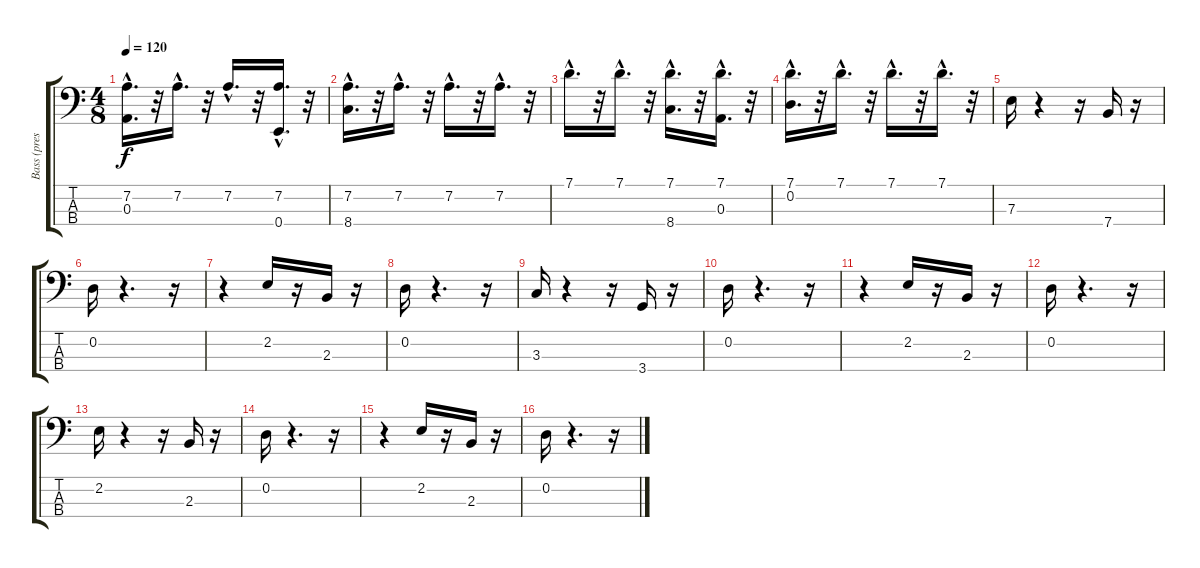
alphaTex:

\track ("Bass (pressure)" "Bass (pres") {instrument fretlessbass}
\staff {score tabs}
\tuning (G2 D2 A1 E1) {hide}
\ts (4 8)
\tempo 120
\clef f4
\ks c
(7.2{hac} 0.3).16{d dy f} r.32 7.2{hac}.16{d} r.32 7.2{hac}.16{d} r.32 (7.2{hac} 0.4).16{d} r.32 |
(7.2{hac} 8.4).16{d} r.32 7.2{hac}.16{d} r.32 7.2{hac}.16{d} r.32 7.2{hac}.16{d} r.32 |
7.1{hac}.16{d} r.32 7.1{hac}.16{d} r.32 (7.1{hac} 8.4).16{d} r.32 (7.1{hac} 0.3).16{d} r.32 |
(7.1{hac} 0.2).16{d} r.32 7.1{hac}.16{d} r.32 7.1{hac}.16{d} r.32 7.1{hac}.16{d} r.32 |
7.3.16 r.4 r.16 7.4.16 r.16 |
0.2.16 r.4{d} r.16 |
r.4 2.2.16 r.16 2.3.16 r.16 |
0.2.16 r.4{d} r.16 |
3.3.16 r.4 r.16 3.4.16 r.16 |
0.2.16 r.4{d} r.16 |
r.4 2.2.16 r.16 2.3.16 r.16 |
0.2.16 r.4{d} r.16 |
2.2.16 r.4 r.16 2.3.16 r.16 |
0.2.16 r.4{d} r.16 |
r.4 2.2.16 r.16 2.3.16 r.16 |
0.2.16 r.4{d} r.16
